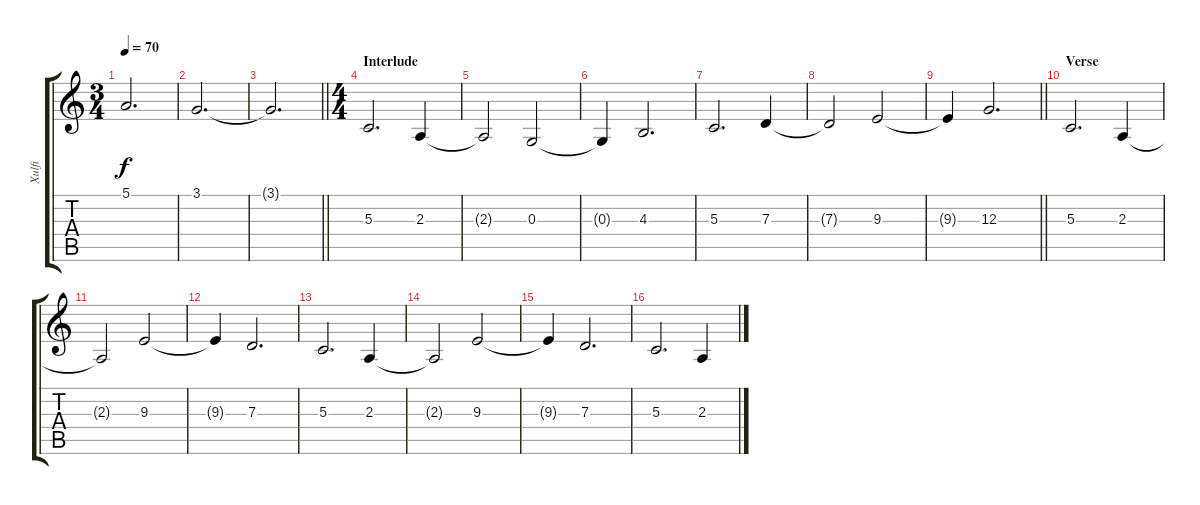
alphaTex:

\track ("Xulfi" "Xulfi") {instrument stringensemble1}
\staff {score tabs}
\tuning (E4 B3 G3 D3 A2 E2) {hide}
\ts (3 4)
\tempo 70
\clef g2
\ks c
5.1.2{d dy f} |
3.1.2{d} |
\barLineRight lightlight
3.1{t}.2{d} |
\ts (4 4)
\section ("" "Interlude")
5.3.2{d volume 9 balance 0 instrument violin} 2.3.4 |
2.3{t}.2 0.3.2 |
0.3{t}.4 4.3.2{d} |
5.3.2{d} 7.3.4 |
7.3{t}.2 9.3.2 |
\barLineRight lightlight
9.3{t}.4 12.3.2{d} |
\section ("" "Verse")
5.3.2{d volume 9 balance 8 instrument stringensemble1} 2.3.4 |
2.3{t}.2 9.3.2 |
9.3{t}.4 7.3.2{d} |
5.3.2{d} 2.3.4 |
2.3{t}.2 9.3.2 |
9.3{t}.4 7.3.2{d} |
5.3.2{d} 2.3.4
